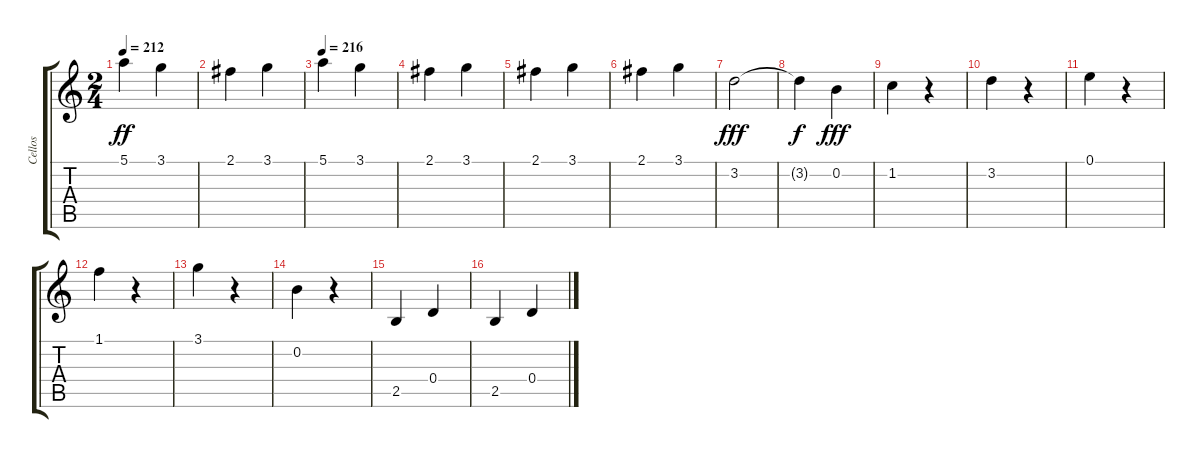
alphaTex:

\track ("Cellos" "Cellos") {instrument contrabass}
\staff {score tabs}
\tuning (E4 B3 G3 D3 A2 E2) {hide}
\ts (2 4)
\tempo 212
\clef g2
\ks c
5.1.4{dy ff} 3.1.4 |
2.1.4 3.1.4 |
\tempo 216
5.1.4 3.1.4 |
2.1.4 3.1.4 |
2.1.4 3.1.4 |
2.1.4 3.1.4 |
3.2.2{dy fff} |
3.2{t}.4{dy f} 0.2.4{dy fff} |
1.2.4 r.4 |
3.2.4 r.4 |
0.1.4 r.4 |
1.1.4 r.4 |
3.1.4 r.4 |
0.2.4 r.4 |
2.5.4 0.4.4 |
2.5.4 0.4.4
